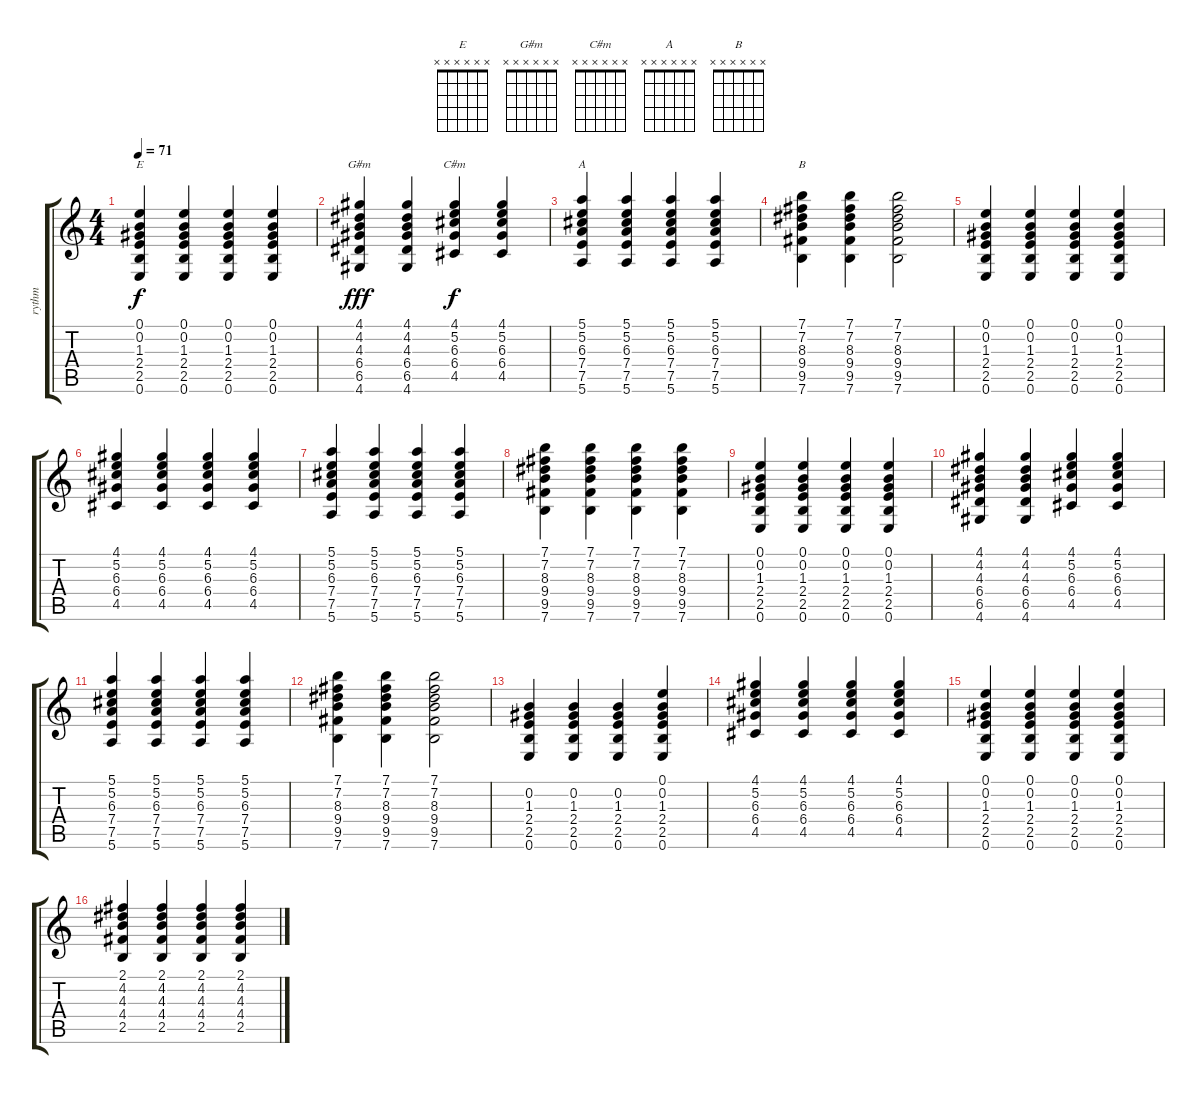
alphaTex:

\track ("rythm" "rythm") {instrument acousticguitarsteel}
\staff {score tabs}
\tuning (E4 B3 G3 D3 A2 E2) {hide}
\chord ("E" x x x x x x)
\chord ("G#m" x x x x x x)
\chord ("C#m" x x x x x x)
\chord ("A" x x x x x x)
\chord ("B" x x x x x x)
\ts (4 4)
\tempo 71
\clef g2
\ks c
(0.1 0.2 1.3 2.4 2.5 0.6).4{ch "E" dy f} (0.1 0.2 1.3 2.4 2.5 0.6).4 (0.1 0.2 1.3 2.4 2.5 0.6).4 (0.1 0.2 1.3 2.4 2.5 0.6).4 |
(4.1 4.2 4.3 6.4 6.5 4.6).4{ch "G#m" dy fff} (4.1 4.2 4.3 6.4 6.5 4.6).4 (4.1 5.2 6.3 6.4 4.5).4{ch "C#m" dy f} (4.1 5.2 6.3 6.4 4.5).4 |
(5.1 5.2 6.3 7.4 7.5 5.6).4{ch "A"} (5.1 5.2 6.3 7.4 7.5 5.6).4 (5.1 5.2 6.3 7.4 7.5 5.6).4 (5.1 5.2 6.3 7.4 7.5 5.6).4 |
(7.1 7.2 8.3 9.4 9.5 7.6).4{ch "B"} (7.1 7.2 8.3 9.4 9.5 7.6).4 (7.1 7.2 8.3 9.4 9.5 7.6).2 |
(0.1 0.2 1.3 2.4 2.5 0.6).4 (0.1 0.2 1.3 2.4 2.5 0.6).4 (0.1 0.2 1.3 2.4 2.5 0.6).4 (0.1 0.2 1.3 2.4 2.5 0.6).4 |
(4.1 5.2 6.3 6.4 4.5).4 (4.1 5.2 6.3 6.4 4.5).4 (4.1 5.2 6.3 6.4 4.5).4 (4.1 5.2 6.3 6.4 4.5).4 |
(5.1 5.2 6.3 7.4 7.5 5.6).4 (5.1 5.2 6.3 7.4 7.5 5.6).4 (5.1 5.2 6.3 7.4 7.5 5.6).4 (5.1 5.2 6.3 7.4 7.5 5.6).4 |
(7.1 7.2 8.3 9.4 9.5 7.6).4 (7.1 7.2 8.3 9.4 9.5 7.6).4 (7.1 7.2 8.3 9.4 9.5 7.6).4 (7.1 7.2 8.3 9.4 9.5 7.6).4 |
(0.1 0.2 1.3 2.4 2.5 0.6).4 (0.1 0.2 1.3 2.4 2.5 0.6).4 (0.1 0.2 1.3 2.4 2.5 0.6).4 (0.1 0.2 1.3 2.4 2.5 0.6).4 |
(4.1 4.2 4.3 6.4 6.5 4.6).4 (4.1 4.2 4.3 6.4 6.5 4.6).4 (4.1 5.2 6.3 6.4 4.5).4 (4.1 5.2 6.3 6.4 4.5).4 |
(5.1 5.2 6.3 7.4 7.5 5.6).4 (5.1 5.2 6.3 7.4 7.5 5.6).4 (5.1 5.2 6.3 7.4 7.5 5.6).4 (5.1 5.2 6.3 7.4 7.5 5.6).4 |
(7.1 7.2 8.3 9.4 9.5 7.6).4 (7.1 7.2 8.3 9.4 9.5 7.6).4 (7.1 7.2 8.3 9.4 9.5 7.6).2 |
(0.2 1.3 2.4 2.5 0.6).4 (0.2 1.3 2.4 2.5 0.6).4 (0.2 1.3 2.4 2.5 0.6).4 (0.1 0.2 1.3 2.4 2.5 0.6).4 |
(4.1 5.2 6.3 6.4 4.5).4 (4.1 5.2 6.3 6.4 4.5).4 (4.1 5.2 6.3 6.4 4.5).4 (4.1 5.2 6.3 6.4 4.5).4 |
(0.1 0.2 1.3 2.4 2.5 0.6).4 (0.1 0.2 1.3 2.4 2.5 0.6).4 (0.1 0.2 1.3 2.4 2.5 0.6).4 (0.1 0.2 1.3 2.4 2.5 0.6).4 |
(2.1 4.2 4.3 4.4 2.5).4 (2.1 4.2 4.3 4.4 2.5).4 (2.1 4.2 4.3 4.4 2.5).4 (2.1 4.2 4.3 4.4 2.5).4
